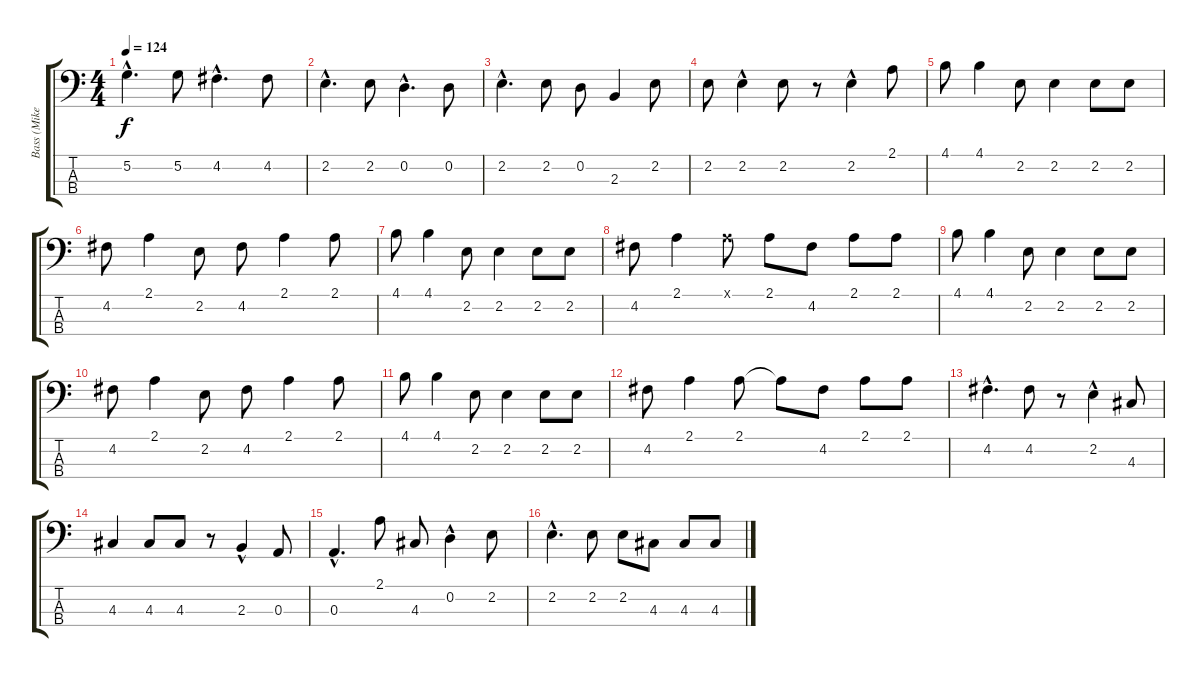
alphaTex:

\track ("Bass (Mike Mills)" "Bass (Mike") {instrument electricbasspick}
\staff {score tabs}
\tuning (G2 D2 A1 E1) {hide}
\ts (4 4)
\tempo 124
\clef f4
\ks c
5.2{hac}.4{d dy f} 5.2.8 4.2{hac}.4{d} 4.2.8 |
2.2{hac}.4{d} 2.2.8 0.2{hac}.4{d} 0.2.8 |
2.2{hac}.4{d} 2.2.8 0.2.8 2.3.4 2.2.8 |
2.2.8 2.2{hac}.4 2.2.8 r.8 2.2{hac}.4 2.1.8 |
4.1.8 4.1.4 2.2.8 2.2.4 2.2.8 2.2.8 |
4.2.8 2.1.4 2.2.8 4.2.8 2.1.4 2.1.8 |
4.1.8 4.1.4 2.2.8 2.2.4 2.2.8 2.2.8 |
4.2.8 2.1.4 2.1{x}.8 2.1.8 4.2.8 2.1.8 2.1.8 |
4.1.8 4.1.4 2.2.8 2.2.4 2.2.8 2.2.8 |
4.2.8 2.1.4 2.2.8 4.2.8 2.1.4 2.1.8 |
4.1.8 4.1.4 2.2.8 2.2.4 2.2.8 2.2.8 |
4.2.8 2.1.4 2.1.8 2.1{t}.8 4.2.8 2.1.8 2.1.8 |
4.2{hac}.4{d} 4.2.8 r.8 2.2{hac}.4 4.3.8 |
4.3.4 4.3.8 4.3.8 r.8 2.3{hac}.4 0.3.8 |
0.3{hac}.4{d} 2.1.8 4.3.8 0.2{hac}.4 2.2.8 |
2.2{hac}.4{d} 2.2.8 2.2.8 4.3.8 4.3.8 4.3.8
